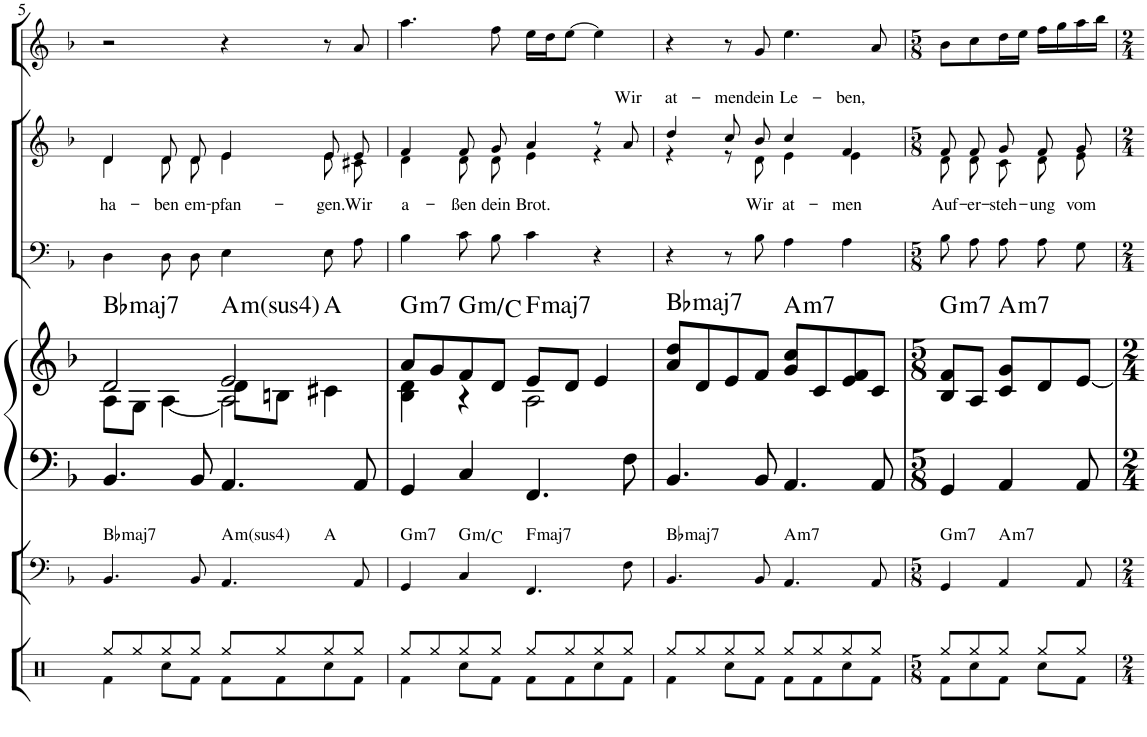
**kern	**harte	**kern	**kern	**harte	**kern	**kern	**text	**text	**kern
*part5	*part5	*part4	*part4	*part4	*part3	*part2	*part2	*part2	*part1
*staff6	*	*staff5	*staff4	*	*staff3	*staff2	*staff2	*staff2	*staff1
*I"Bass	*	*I"Klav.	*	*	*I"M.	*I"S. A.	*	*	*I"Solo- Instr.
!!LO:PB:g=z
*clefF4	*	*clefF4	*clefG2	*	*clefF4	*clefG2	*	*	*clefG2
*Trd7c12	*	*	*	*	*	*	*	*	*
*k[b-]	*	*k[b-]	*k[b-]	*	*k[b-]	*k[b-]	*	*	*k[b-]
*M4/4	*	*M4/4	*M4/4	*	*M4/4	*M4/4	*	*	*M4/4
=5	=5	=5	=5	=5	=5	=5	=5	=5	=5
*	*	*	*^	*	*	*^	*	*	*
*	*	*	*	*^	*	*	*	*	*	*	*
!	!LO:H:kt=maj7	!	!	!	!	!LO:H:kt=maj7	!	!	!	!	!LO:LY:b	!
*^	*	*	*	*	*	*	*	*	*	*	*	*
4.BB-/	2.ryy	Bb:maj7	4.BB-/	2d/	8A\L	2ryy	Bb:maj7	4D\	4d/	4d\	.	ha-	2r
.	.	.	.	.	8G\J	.	.	.	.	.	.	.	.
!	!	!	!	!	!	!	!	!	!	!	!	!LO:LY:b	!
.	.	.	.	.	[4A\	.	.	8D\L	8d/L	8d\L	.	-ben	.
!	!	!	!	!	!	!	!	!	!	!	!	!LO:LY:b	!
8BB-/	.	.	8BB-/	.	.	.	.	8D\J	8d/J	8d\J	.	em-	.
!	!	!LO:H:kt=4	!	!	!	!	!LO:H:kt=4	!	!	!	!	!LO:LY:b	!
4.AA/	.	A:sus4	4.AA/	2e/	2A\]	8d\L	A:sus4	4E\	4e/	4e\	.	-pfan-	4r
.	.	.	.	.	.	8Bn\J	.	.	.	.	.	.	.
!	!	!	!	!	!	!	!	!	!	!	!	!LO:LY:b	!
.	4ryy	A:maj	.	.	.	4c#X\	A:maj	8E\L	8e/L	8e\L	.	-gen.	8r
!	!	!	!	!	!	!	!	!	!	!	!	!LO:LY:b	!
8AA/	.	.	8AA/	.	.	.	.	8A\J	8e/J	8c#X\J	.	Wir	8a/
*	*	*	*	*	*v	*v	*	*	*	*	*	*	*
=6	=6	=6	=6	=6	=6	=6	=6	=6	=6	=6	=6	=6
!	!	!LO:H:kt=m7	!	!	!	!LO:H:kt=m7	!	!	!	!	!LO:LY:b	!
*v	*v	*	*	*	*	*	*	*	*	*	*	*
4GG/	G:min7	4GG/	8a/L	4B-\ 4d\	G:min7	4B-\	4f/	4d\	.	a-	4.aa\
.	.	.	8g/	.	.	.	.	.	.	.	.
!	!LO:H:kt=m	!	!	!	!LO:H:kt=m	!	!	!	!	!LO:LY:b	!
4C/	G:min/4	4C/	8f/	4r	G:min/4	8c\L	8f/L	8d\L	.	-ßen	.
!	!	!	!	!	!	!	!	!	!	!LO:LY:b	!
.	.	.	8d/J	.	.	8B-\J	8g/J	8d\J	.	dein	8ff\
!	!LO:H:kt=maj7	!	!	!	!LO:H:kt=maj7	!	!	!	!	!LO:LY:b	!
4.FF/	F:maj7	4.FF/	8e/L	2A\	F:maj7	4c\	4a/	4e\	.	Brot.	16ee\LL
.	.	.	.	.	.	.	.	.	.	.	16dd\J
.	.	.	8d/J	.	.	.	.	.	.	.	[8ee\J
.	.	.	4e/	.	.	4r	8r	4r	.	.	4ee\]
!	!	!	!	!	!	!	!	!	!LO:LY:a	!	!
8F\	.	8F\	.	.	.	.	8a/	.	Wir	.	.
*	*	*	*v	*v	*	*	*	*	*	*	*
=7	=7	=7	=7	=7	=7	=7	=7	=7	=7	=7
!	!LO:H:kt=maj7	!	!	!LO:H:kt=maj7	!	!	!	!LO:LY:a	!	!
4.BB-/	Bb:maj7	4.BB-/	8a/ 8dd/L	Bb:maj7	4r	4dd/	4r	at-	.	4r
.	.	.	8d/	.	.	.	.	.	.	.
!	!	!	!	!	!	!	!	!LO:LY:a	!	!
.	.	.	8e/	.	8r	8cc/L	8r	-men	.	8r
!	!	!	!	!	!	!	!	!LO:LY:a	!	!
!	!	!	!	!	!	!	!	!	!LO:LY:b	!
8BB-/	.	8BB-/	8f/J	.	8B-\	8b-/J	8d\	.	Wir	8g/
!	!	!	!	!	!	!	!	!LO:LY:a	!	!
!	!LO:H:kt=m7	!	!	!LO:H:kt=m7	!	!	!	!	!LO:LY:b	!
4.AA/	A:min7	4.AA/	8g/ 8cc/L	A:min7	4A\	4cc/	4e\	.	at-	4.ee\
.	.	.	8c/	.	.	.	.	.	.	.
!	!	!	!	!	!	!	!	!LO:LY:a	!	!
!	!	!	!	!	!	!	!	!	!LO:LY:b	!
.	.	.	8e/ 8f/	.	4A\	4f/	4e\	.	-men	.
8AA/	.	8AA/	8c/J	.	.	.	.	.	.	8a/
=8	=8	=8	=8	=8	=8	=8	=8	=8	=8	=8
*M5/8	*	*M5/8	*M5/8	*	*M5/8	*M5/8	*	*	*	*M5/8
!	!LO:H:kt=m7	!	!	!LO:H:kt=m7	!	!	!	!	!LO:LY:b	!
4GG/	G:min7	4GG/	8B-/ 8f/L	G:min7	8B-\L	8f/L	8d\L	.	Auf-	8b-\L
!	!	!	!	!	!	!	!	!	!LO:LY:b	!
.	.	.	8A/J	.	8A\J	8f/J	8d\J	.	-er-	8cc\
!	!LO:H:kt=m7	!	!	!LO:H:kt=m7	!	!	!	!	!LO:LY:b	!
4AA/	A:min7	4AA/	8c/ 8g/L	A:min7	8A\L	8g/L	8c\L	.	-steh-	16dd\L
.	.	.	.	.	.	.	.	.	.	16ee\JJ
!	!	!	!	!	!	!	!	!	!LO:LY:b	!
.	.	.	8d/	.	8A\	8f/	8d\	.	-ung	16ff\LL
.	.	.	.	.	.	.	.	.	.	16gg\
!	!	!	!	!	!	!	!	!	!LO:LY:b	!
8AA/	.	8AA/	[8e/J	.	8G\J	8g/J	8e\J	.	vom	16aa\
.	.	.	.	.	.	.	.	.	.	16bb-\JJ
*	*	*	*	*	*	*v	*v	*	*	*
=	=	=	=	=	=	=	=	=	=
*-	*-	*-	*-	*-	*-	*-	*-	*-	*-
